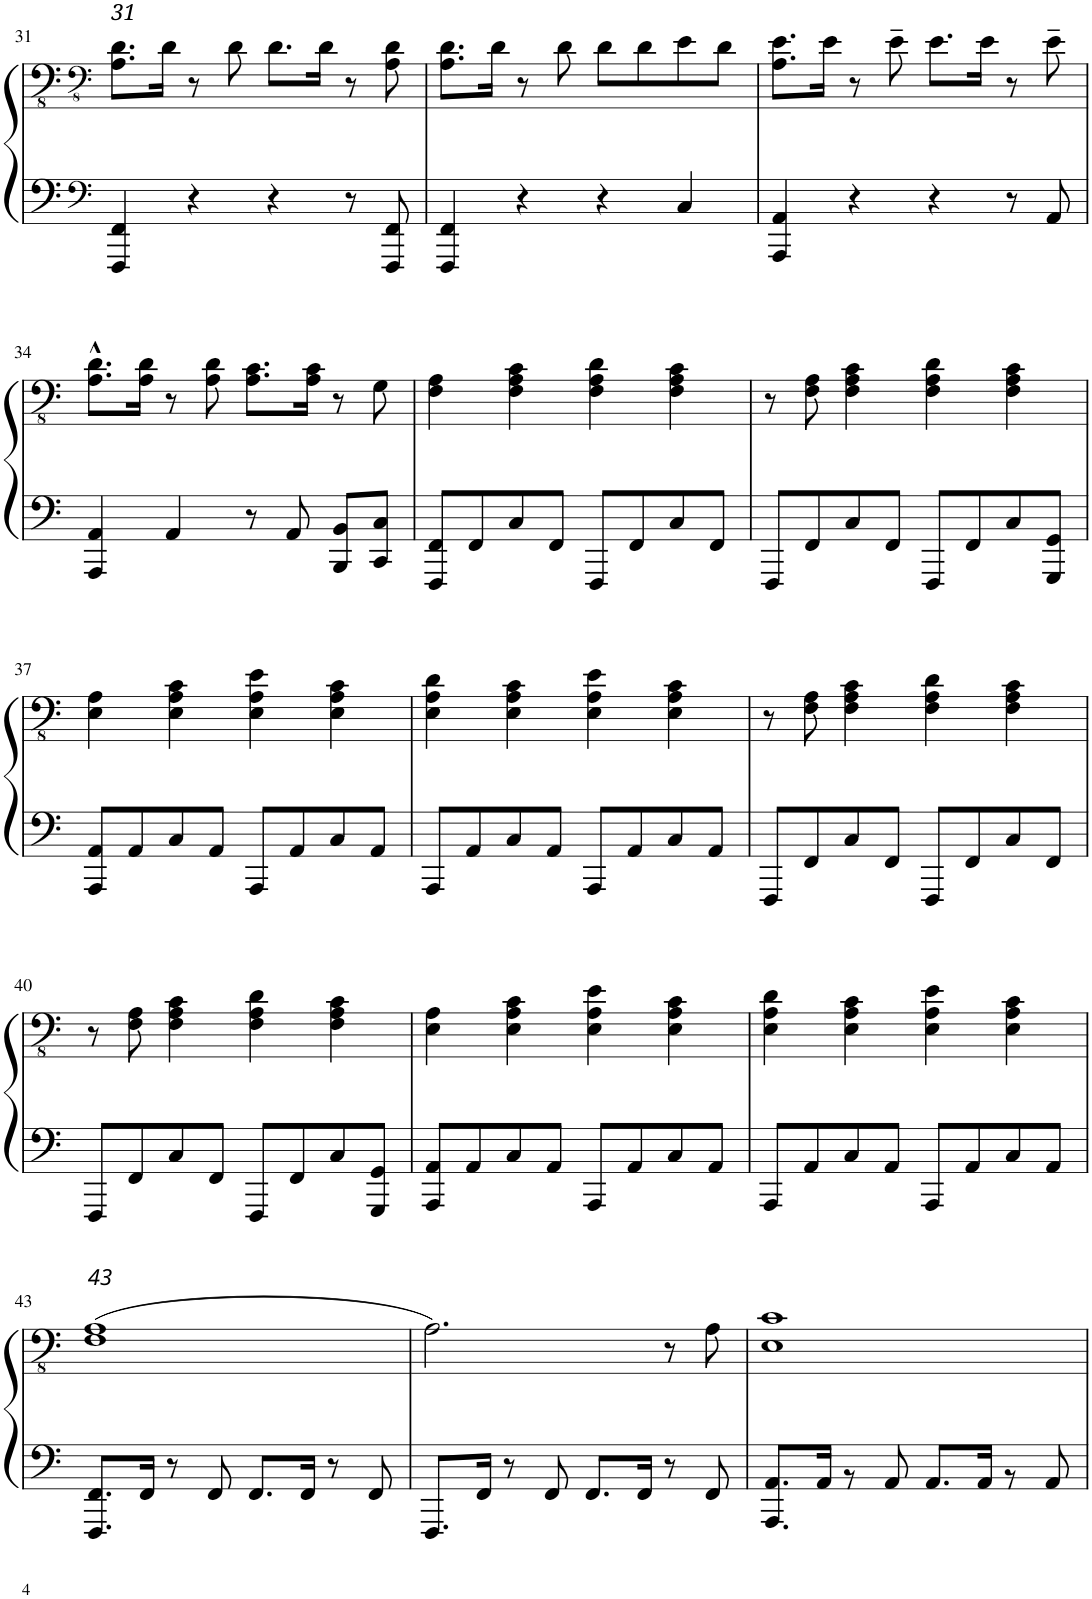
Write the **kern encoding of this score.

**kern	**kern
*part1	*part1
*staff2	*staff1
!!LO:PB:g=z
*clefF4	*clefFv4
*k[]	*k[]
*M2/2	*M2/2
=31	=31
!	!LO:TX:a:i:t=31
4FFF/ 4FF/	8.AA\ 8.D\L
.	16D\Jk
4r	8r
.	8D\
4r	8.D\L
.	16D\Jk
8r	8r
8FFF/ 8FF/	8AA\ 8D\
=32	=32
4FFF/ 4FF/	8.AA\ 8.D\L
.	16D\Jk
4r	8r
.	8D\
4r	8D\L
.	8D\
4C/	8E\
.	8D\J
=33	=33
4AAA/ 4AA/	8.AA\ 8.E\L
.	16E\Jk
4r	8r
.	8E~\
4r	8.E\L
.	16E\Jk
8r	8r
8AA/	8E~\
!!LO:LB:g=z
=34	=34
4AAA/ 4AA/	8.AA\^^ 8.D\^^L
.	16AA\ 16D\Jk
4AA/	8r
.	8AA\ 8D\
8r	8.AA\ 8.C\L
8AA/	.
.	16AA\ 16C\Jk
8BBB/ 8BB/L	8r
8CC/ 8C/J	8GG\
=35	=35
8FFF/ 8FF/L	4FF\ 4AA\
8FF/	.
8C/	4FF\ 4AA\ 4C\
8FF/J	.
8FFF/L	4FF\ 4AA\ 4D\
8FF/	.
8C/	4FF\ 4AA\ 4C\
8FF/J	.
=36	=36
8FFF/L	8r
8FF/	8FF\ 8AA\
8C/	4FF\ 4AA\ 4C\
8FF/J	.
8FFF/L	4FF\ 4AA\ 4D\
8FF/	.
8C/	4FF\ 4AA\ 4C\
8GGG/ 8GG/J	.
!!LO:LB:g=z
=37	=37
8AAA/ 8AA/L	4EE\ 4AA\
8AA/	.
8C/	4EE\ 4AA\ 4C\
8AA/J	.
8AAA/L	4EE\ 4AA\ 4E\
8AA/	.
8C/	4EE\ 4AA\ 4C\
8AA/J	.
=38	=38
8AAA/L	4EE\ 4AA\ 4D\
8AA/	.
8C/	4EE\ 4AA\ 4C\
8AA/J	.
8AAA/L	4EE\ 4AA\ 4E\
8AA/	.
8C/	4EE\ 4AA\ 4C\
8AA/J	.
=39	=39
8FFF/L	8r
8FF/	8FF\ 8AA\
8C/	4FF\ 4AA\ 4C\
8FF/J	.
8FFF/L	4FF\ 4AA\ 4D\
8FF/	.
8C/	4FF\ 4AA\ 4C\
8FF/J	.
!!LO:LB:g=z
=40	=40
8FFF/L	8r
8FF/	8FF\ 8AA\
8C/	4FF\ 4AA\ 4C\
8FF/J	.
8FFF/L	4FF\ 4AA\ 4D\
8FF/	.
8C/	4FF\ 4AA\ 4C\
8GGG/ 8GG/J	.
=41	=41
8AAA/ 8AA/L	4EE\ 4AA\
8AA/	.
8C/	4EE\ 4AA\ 4C\
8AA/J	.
8AAA/L	4EE\ 4AA\ 4E\
8AA/	.
8C/	4EE\ 4AA\ 4C\
8AA/J	.
=42	=42
8AAA/L	4EE\ 4AA\ 4D\
8AA/	.
8C/	4EE\ 4AA\ 4C\
8AA/J	.
8AAA/L	4EE\ 4AA\ 4E\
8AA/	.
8C/	4EE\ 4AA\ 4C\
8AA/J	.
!!LO:LB:g=z
=43	=43
!	!LO:TX:a:i:t=43
8.FFF/ 8.FF/L	(1FF 1AA
16FF/Jk	.
8r	.
8FF/	.
8.FF/L	.
16FF/Jk	.
8r	.
8FF/	.
=44	=44
8.FFF/L	2.AA\)
16FF/Jk	.
8r	.
8FF/	.
8.FF/L	.
16FF/Jk	.
8r	8r
8FF/	8AA\
=45	=45
*	*^
8.AAA/ 8.AA/L	1C	1EE
16AA/Jk	.	.
8r	.	.
8AA/	.	.
8.AA/L	.	.
16AA/Jk	.	.
8r	.	.
8AA/	.	.
*	*v	*v
=	=
*-	*-
